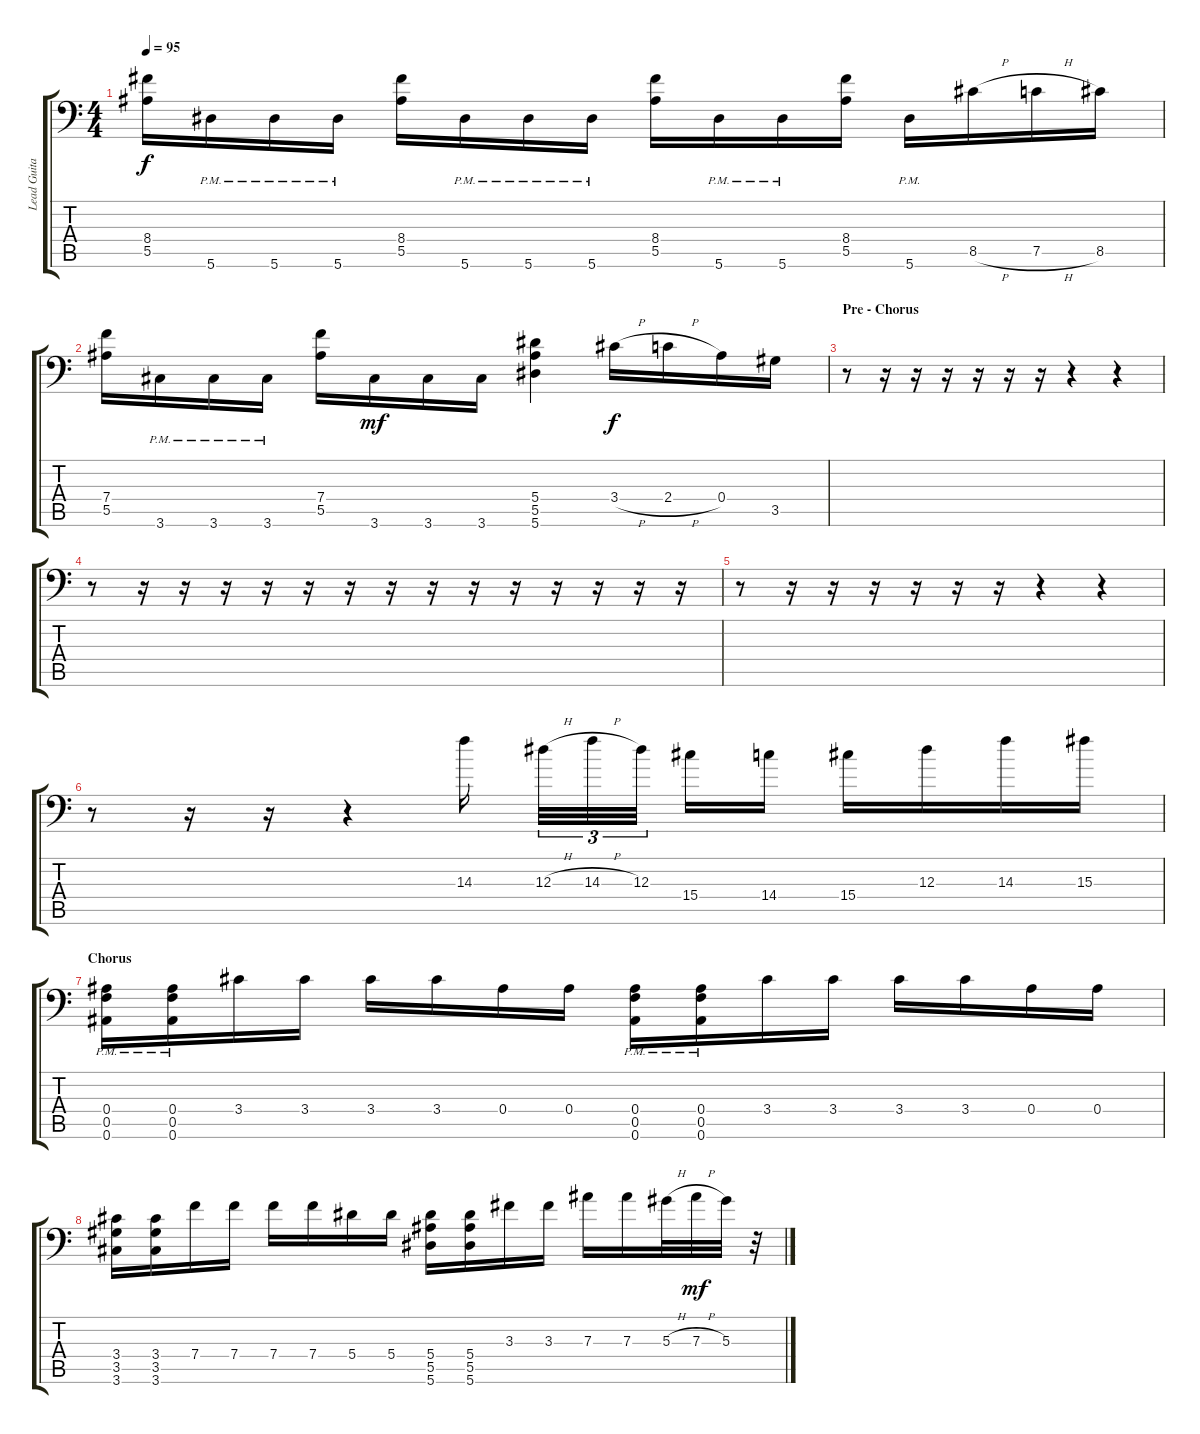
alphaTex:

\track ("Lead Guitar" "Lead Guita") {instrument distortionguitar}
\staff {score tabs}
\tuning (C4 G3 Eb3 Bb2 F2 Bb1) {hide}
\ts (4 4)
\tempo 95
\clef f4
\ks c
(8.4 5.5).16{dy f} 5.6{pm}.16 5.6{pm}.16 5.6{pm}.16 (8.4 5.5).16 5.6{pm}.16 5.6{pm}.16 5.6{pm}.16 (8.4 5.5).16 5.6{pm}.16 5.6{pm}.16 (8.4 5.5).16 5.6{pm}.16 8.5{h}.16 7.5{h}.16 8.5.16 |
(7.4 5.5).16 3.6{pm}.16 3.6{pm}.16 3.6{pm}.16 (7.4 5.5).16 3.6.16{dy mf} 3.6.16 3.6.16 (5.4 5.5 5.6).4 3.4{h}.16{dy f} 2.4{h}.16 0.4.16 3.5.16 |
\section ("" "Pre - Chorus")
r.8 r.16 r.16 r.16 r.16 r.16 r.16 r.4 r.4 |
r.8 r.16 r.16 r.16 r.16 r.16 r.16 r.16 r.16 r.16 r.16 r.16 r.16 r.16 r.16 |
r.8 r.16 r.16 r.16 r.16 r.16 r.16 r.4 r.4 |
r.8 r.16 r.16 r.4 14.3.16 12.3{h}.32{tu (3 2)} 14.3{h}.32{tu (3 2)} 12.3.32{tu (3 2)} 15.4.16 14.4.16 15.4.16 12.3.16 14.3.16 15.3.16 |
\section ("" "Chorus")
(0.4 0.5{pm} 0.6).16 (0.4{pm} 0.5 0.6).16 3.4.16 3.4.16 3.4.16 3.4.16 0.4.16 0.4.16 (0.4 0.5 0.6{pm}).16 (0.4 0.5{pm} 0.6).16 3.4.16 3.4.16 3.4.16 3.4.16 0.4.16 0.4.16 |
(3.4 3.5 3.6).16 (3.4 3.5 3.6).16 7.4.16 7.4.16 7.4.16 7.4.16 5.4.16 5.4.16 (5.4 5.5 5.6).16 (5.4 5.5 5.6).16 3.3.16 3.3.16 7.3.16 7.3.16 5.3{h}.32 7.3{h}.32{dy mf} 5.3.32 r.32
